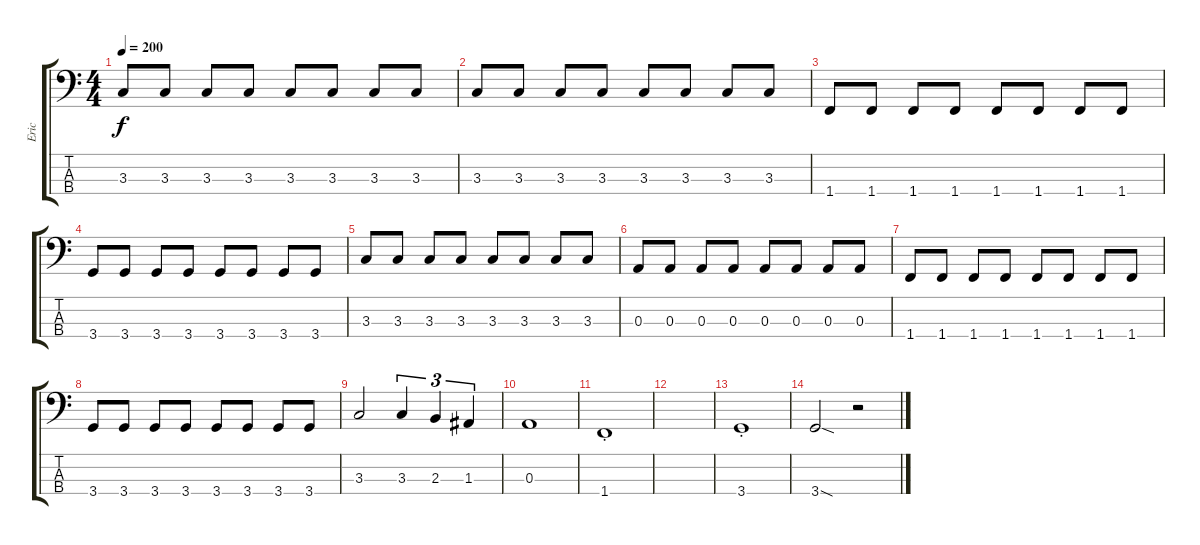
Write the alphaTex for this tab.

\track ("Eric" "Eric") {instrument electricbasspick}
\staff {score tabs}
\tuning (G2 D2 A1 E1) {hide}
\ts (4 4)
\tempo 200
\clef f4
\ks c
3.3.8{dy f} 3.3.8 3.3.8 3.3.8 3.3.8 3.3.8 3.3.8 3.3.8 |
3.3.8 3.3.8 3.3.8 3.3.8 3.3.8 3.3.8 3.3.8 3.3.8 |
1.4.8 1.4.8 1.4.8 1.4.8 1.4.8 1.4.8 1.4.8 1.4.8 |
3.4.8 3.4.8 3.4.8 3.4.8 3.4.8 3.4.8 3.4.8 3.4.8 |
3.3.8 3.3.8 3.3.8 3.3.8 3.3.8 3.3.8 3.3.8 3.3.8 |
0.3.8 0.3.8 0.3.8 0.3.8 0.3.8 0.3.8 0.3.8 0.3.8 |
1.4.8 1.4.8 1.4.8 1.4.8 1.4.8 1.4.8 1.4.8 1.4.8 |
3.4.8 3.4.8 3.4.8 3.4.8 3.4.8 3.4.8 3.4.8 3.4.8 |
3.3.2 3.3.4{tu (3 2)} 2.3.4{tu (3 2)} 1.3.4{tu (3 2)} |
0.3.1 |
1.4{st}.1 |
|
3.4{st}.1 |
3.4{sod}.2 r.2
